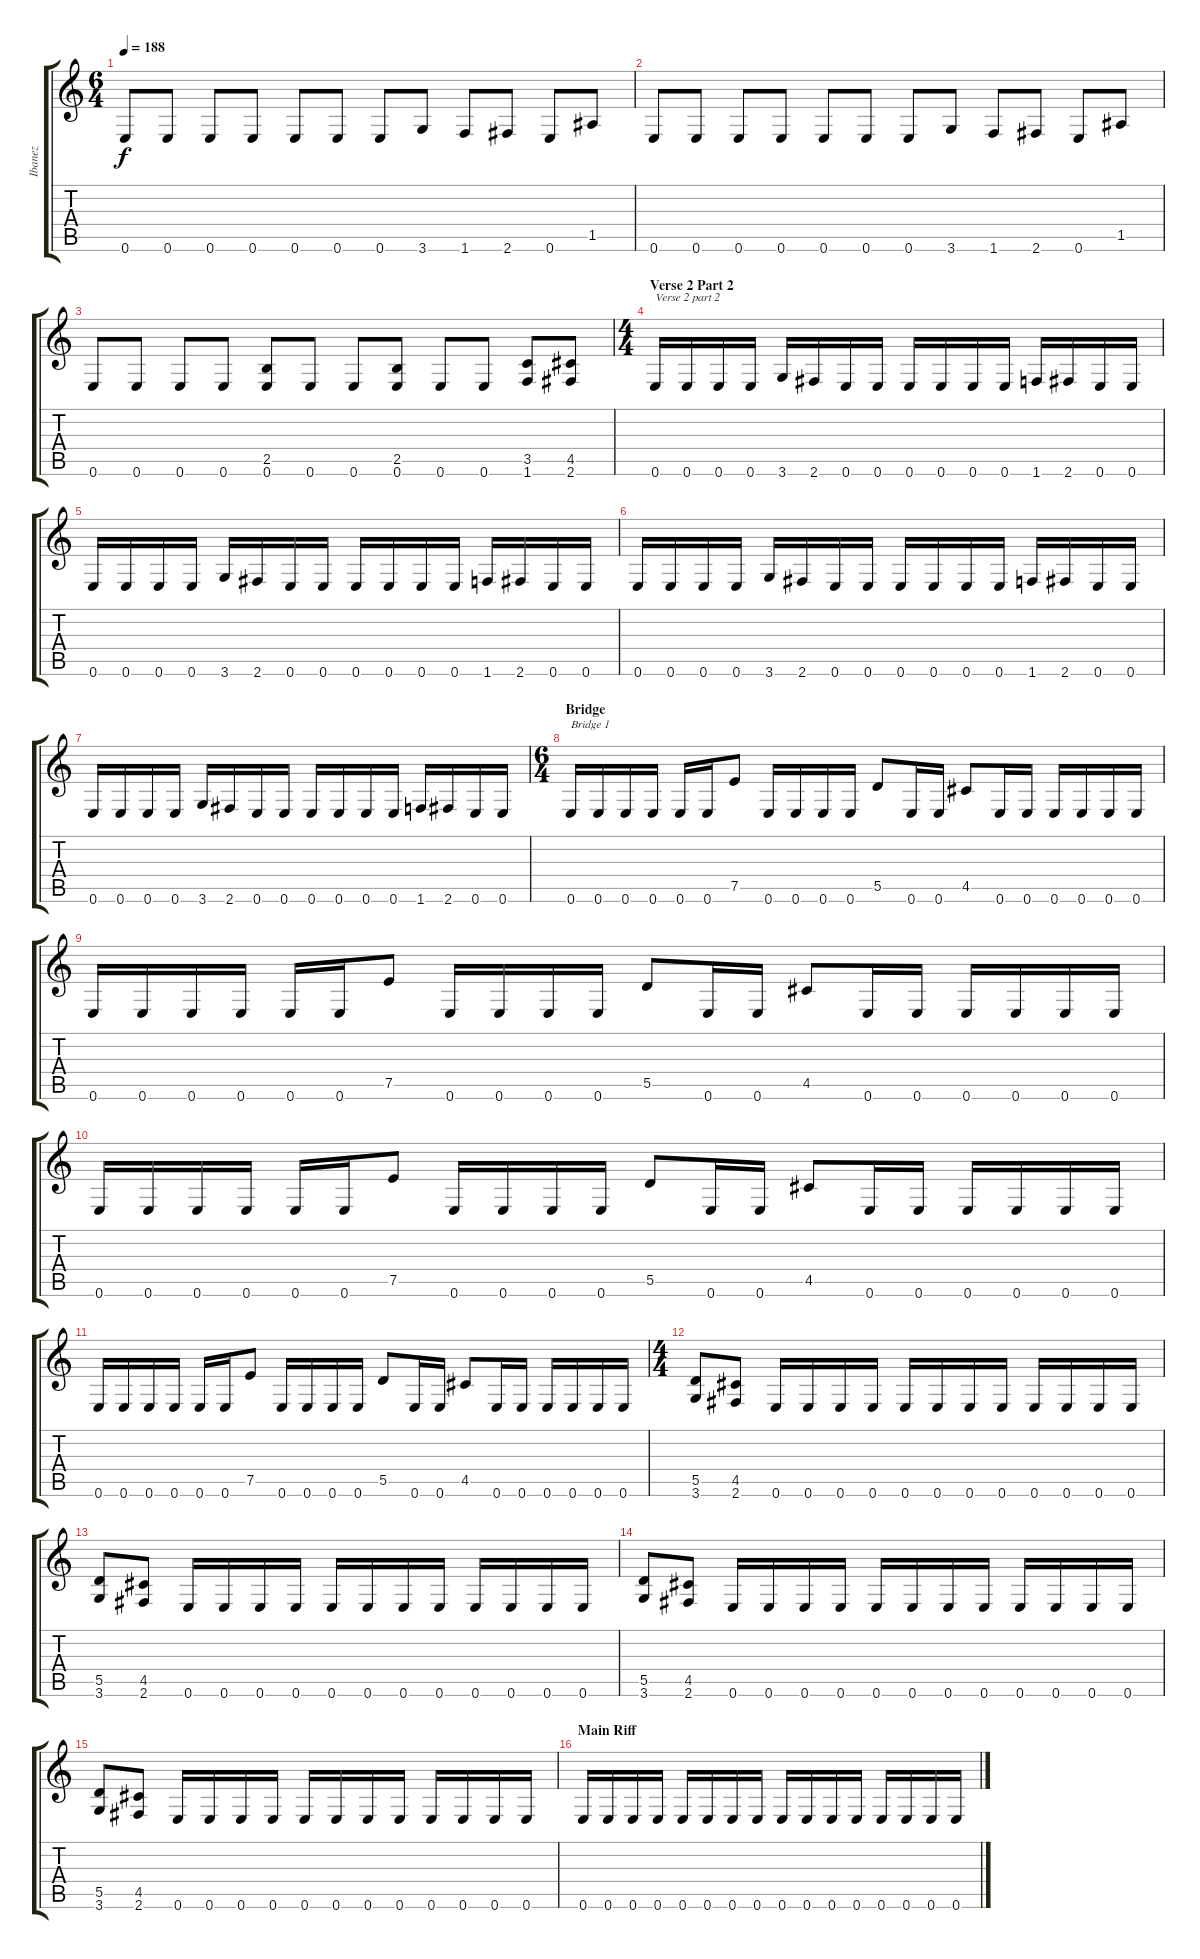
\track ("Ibanez" "Ibanez") {instrument distortionguitar}
\staff {score tabs}
\tuning (E4 B3 G3 D3 A2 E2) {hide}
\ts (6 4)
\tempo 188
\clef g2
\ks c
0.6.8{dy f} 0.6.8 0.6.8 0.6.8 0.6.8 0.6.8 0.6.8 3.6.8 1.6.8 2.6.8 0.6.8 1.5.8 |
0.6.8 0.6.8 0.6.8 0.6.8 0.6.8 0.6.8 0.6.8 3.6.8 1.6.8 2.6.8 0.6.8 1.5.8 |
0.6.8 0.6.8 0.6.8 0.6.8 (2.5 0.6).8 0.6.8 0.6.8 (2.5 0.6).8 0.6.8 0.6.8 (3.5 1.6).8 (4.5 2.6).8 |
\ts (4 4)
\section ("" "Verse 2 Part 2")
0.6.16{txt "Verse 2 part 2"} 0.6.16 0.6.16 0.6.16 3.6.16 2.6.16 0.6.16 0.6.16 0.6.16 0.6.16 0.6.16 0.6.16 1.6.16 2.6.16 0.6.16 0.6.16 |
0.6.16 0.6.16 0.6.16 0.6.16 3.6.16 2.6.16 0.6.16 0.6.16 0.6.16 0.6.16 0.6.16 0.6.16 1.6.16 2.6.16 0.6.16 0.6.16 |
0.6.16 0.6.16 0.6.16 0.6.16 3.6.16 2.6.16 0.6.16 0.6.16 0.6.16 0.6.16 0.6.16 0.6.16 1.6.16 2.6.16 0.6.16 0.6.16 |
0.6.16 0.6.16 0.6.16 0.6.16 3.6.16 2.6.16 0.6.16 0.6.16 0.6.16 0.6.16 0.6.16 0.6.16 1.6.16 2.6.16 0.6.16 0.6.16 |
\ts (6 4)
\section ("" "Bridge")
0.6.16{txt "Bridge 1"} 0.6.16 0.6.16 0.6.16 0.6.16 0.6.16 7.5.8 0.6.16 0.6.16 0.6.16 0.6.16 5.5.8 0.6.16 0.6.16 4.5.8 0.6.16 0.6.16 0.6.16 0.6.16 0.6.16 0.6.16 |
0.6.16 0.6.16 0.6.16 0.6.16 0.6.16 0.6.16 7.5.8 0.6.16 0.6.16 0.6.16 0.6.16 5.5.8 0.6.16 0.6.16 4.5.8 0.6.16 0.6.16 0.6.16 0.6.16 0.6.16 0.6.16 |
0.6.16 0.6.16 0.6.16 0.6.16 0.6.16 0.6.16 7.5.8 0.6.16 0.6.16 0.6.16 0.6.16 5.5.8 0.6.16 0.6.16 4.5.8 0.6.16 0.6.16 0.6.16 0.6.16 0.6.16 0.6.16 |
0.6.16 0.6.16 0.6.16 0.6.16 0.6.16 0.6.16 7.5.8 0.6.16 0.6.16 0.6.16 0.6.16 5.5.8 0.6.16 0.6.16 4.5.8 0.6.16 0.6.16 0.6.16 0.6.16 0.6.16 0.6.16 |
\ts (4 4)
(5.5 3.6).8 (4.5 2.6).8 0.6.16 0.6.16 0.6.16 0.6.16 0.6.16 0.6.16 0.6.16 0.6.16 0.6.16 0.6.16 0.6.16 0.6.16 |
(5.5 3.6).8 (4.5 2.6).8 0.6.16 0.6.16 0.6.16 0.6.16 0.6.16 0.6.16 0.6.16 0.6.16 0.6.16 0.6.16 0.6.16 0.6.16 |
(5.5 3.6).8 (4.5 2.6).8 0.6.16 0.6.16 0.6.16 0.6.16 0.6.16 0.6.16 0.6.16 0.6.16 0.6.16 0.6.16 0.6.16 0.6.16 |
(5.5 3.6).8 (4.5 2.6).8 0.6.16 0.6.16 0.6.16 0.6.16 0.6.16 0.6.16 0.6.16 0.6.16 0.6.16 0.6.16 0.6.16 0.6.16 |
\section ("" "Main Riff")
0.6.16 0.6.16 0.6.16 0.6.16 0.6.16 0.6.16 0.6.16 0.6.16 0.6.16 0.6.16 0.6.16 0.6.16 0.6.16 0.6.16 0.6.16 0.6.16
